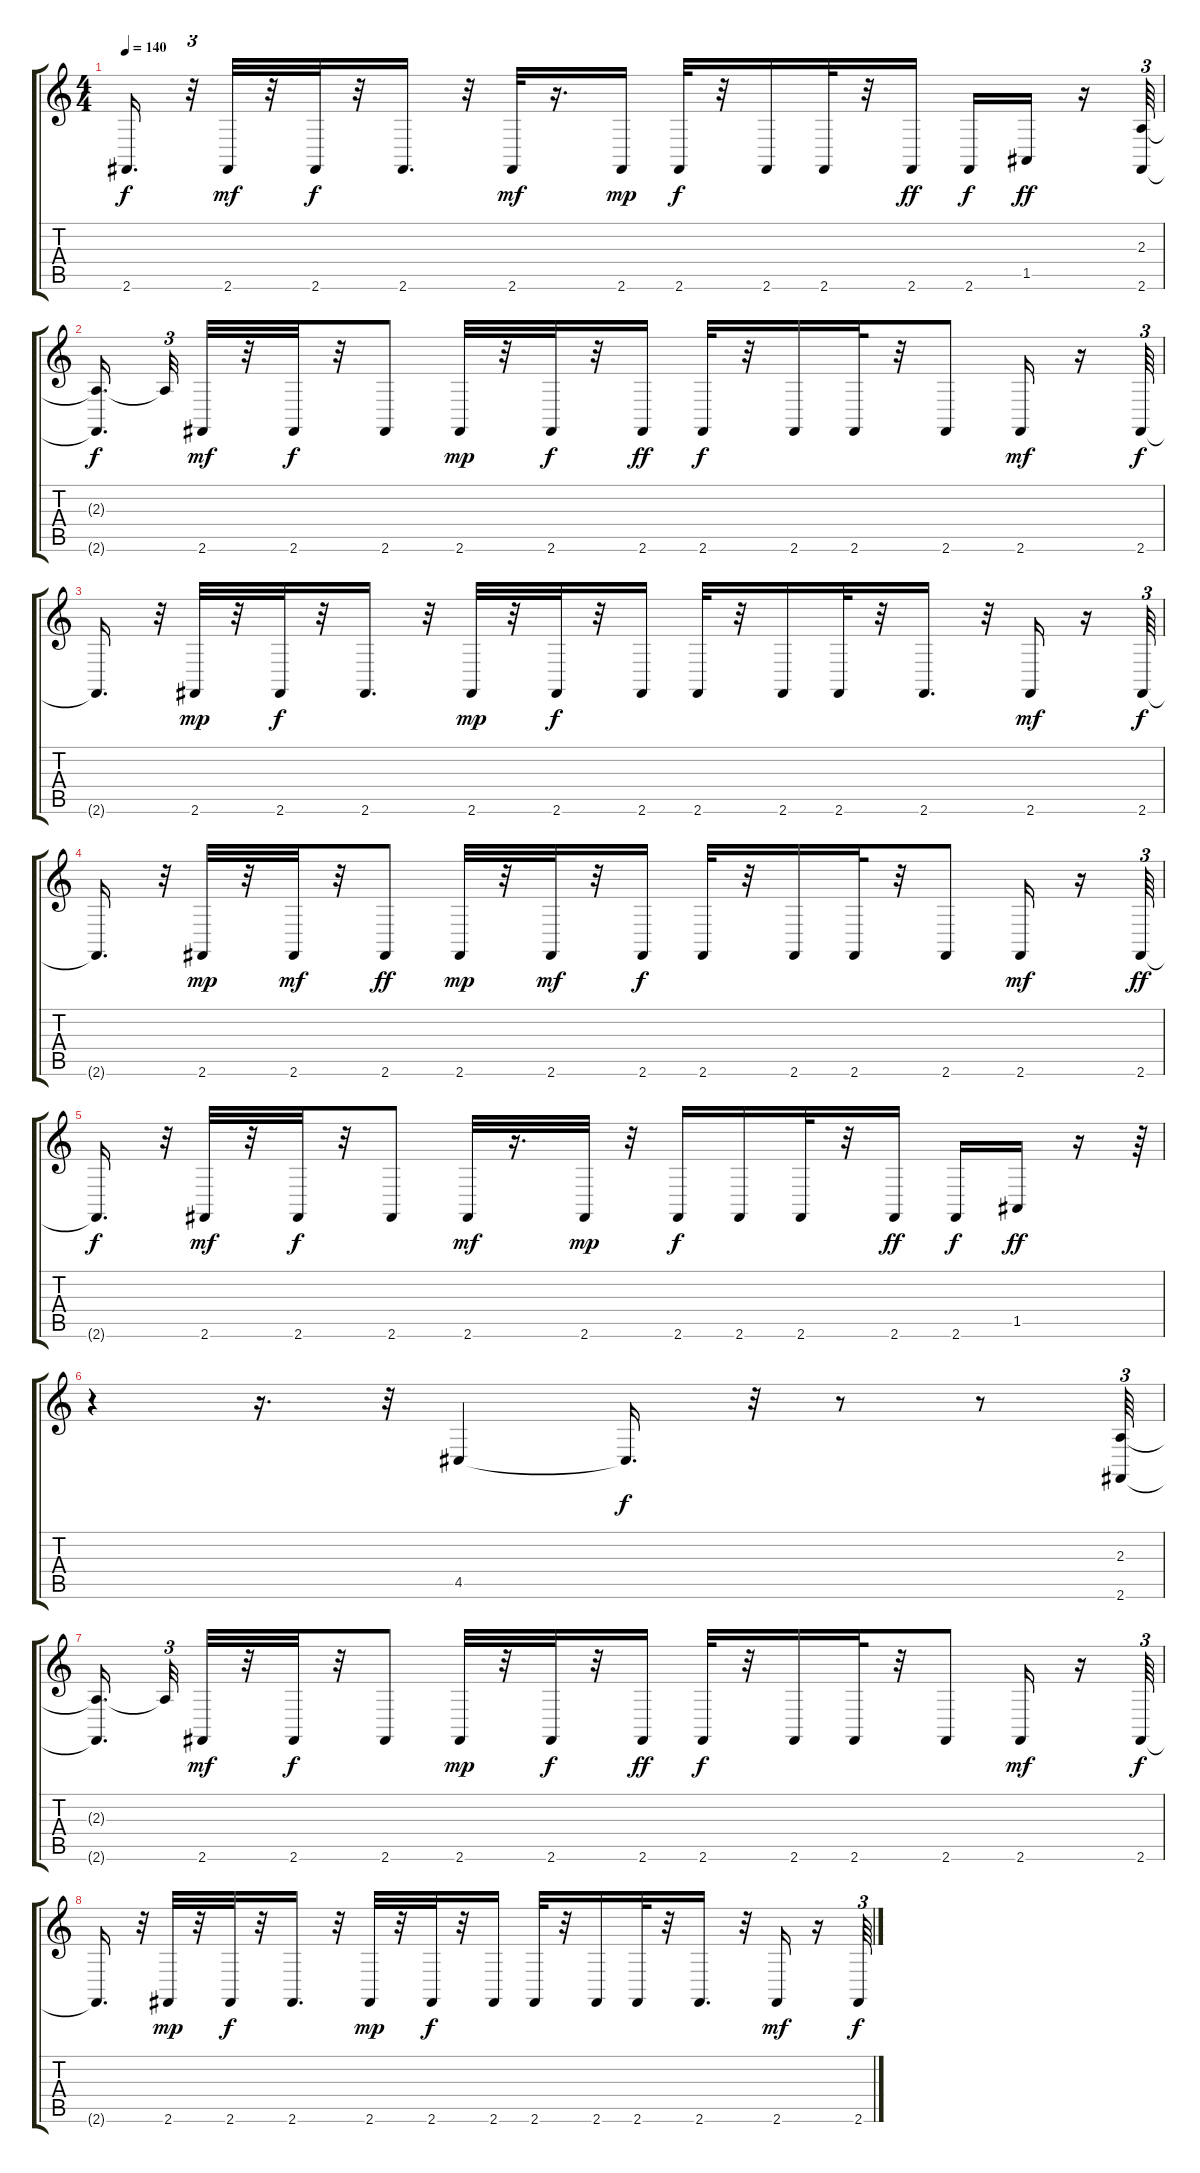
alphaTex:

\track "" {instrument drawbarorgan}
\staff {score tabs}
\tuning (E4 B3 G3 D3 A2 E2) {hide}
\ts (4 4)
\tempo 140
\clef g2
\ks c
2.6{t}.16{d dy f} r.32{tu (3 2)} 2.6.32{dy mf} r.32 2.6.32{dy f} r.32 2.6.16{d} r.32 2.6.32{dy mf} r.16{d} 2.6.16{dy mp} 2.6.32{dy f} r.32 2.6.16 2.6.32 r.32 2.6.16{dy ff} 2.6.16{dy f} 1.5.16{dy ff} r.16 (2.3 2.6).64{tu (3 2)} |
(2.3{t} 2.6{t}).16{d dy f} 2.3{t}.32{tu (3 2)} 2.6.32{dy mf} r.32 2.6.32{dy f} r.32 2.6.8 2.6.32{dy mp} r.32 2.6.32{dy f} r.32 2.6.16{dy ff} 2.6.32{dy f} r.32 2.6.16 2.6.32 r.32 2.6.8 2.6.16{dy mf} r.16 2.6.64{tu (3 2) dy f} |
2.6{t}.16{d} r.32{tu (3 2)} 2.6.32{dy mp} r.32 2.6.32{dy f} r.32 2.6.16{d} r.32 2.6.32{dy mp} r.32 2.6.32{dy f} r.32 2.6.16 2.6.32 r.32 2.6.16 2.6.32 r.32 2.6.16{d} r.32 2.6.16{dy mf} r.16 2.6.64{tu (3 2) dy f} |
2.6{t}.16{d} r.32{tu (3 2)} 2.6.32{dy mp} r.32 2.6.32{dy mf} r.32 2.6.8{dy ff} 2.6.32{dy mp} r.32 2.6.32{dy mf} r.32 2.6.16{dy f} 2.6.32 r.32 2.6.16 2.6.32 r.32 2.6.8 2.6.16{dy mf} r.16 2.6.64{tu (3 2) dy ff} |
2.6{t}.16{d dy f} r.32{tu (3 2)} 2.6.32{dy mf} r.32 2.6.32{dy f} r.32 2.6.8 2.6.32{dy mf} r.16{d} 2.6.32{dy mp} r.32 2.6.16{dy f} 2.6.16 2.6.32 r.32 2.6.16{dy ff} 2.6.16{dy f} 1.5.16{dy ff} r.16 r.64{tu (3 2)} |
r.4 r.16{d} r.32{tu (3 2)} 4.5.4 4.5{t}.16{d dy f} r.32 r.8 r.8 (2.3 2.6).64{tu (3 2)} |
(2.3{t} 2.6{t}).16{d} 2.3{t}.32{tu (3 2)} 2.6.32{dy mf} r.32 2.6.32{dy f} r.32 2.6.8 2.6.32{dy mp} r.32 2.6.32{dy f} r.32 2.6.16{dy ff} 2.6.32{dy f} r.32 2.6.16 2.6.32 r.32 2.6.8 2.6.16{dy mf} r.16 2.6.64{tu (3 2) dy f} |
2.6{t}.16{d} r.32{tu (3 2)} 2.6.32{dy mp} r.32 2.6.32{dy f} r.32 2.6.16{d} r.32 2.6.32{dy mp} r.32 2.6.32{dy f} r.32 2.6.16 2.6.32 r.32 2.6.16 2.6.32 r.32 2.6.16{d} r.32 2.6.16{dy mf} r.16 2.6.64{tu (3 2) dy f}
